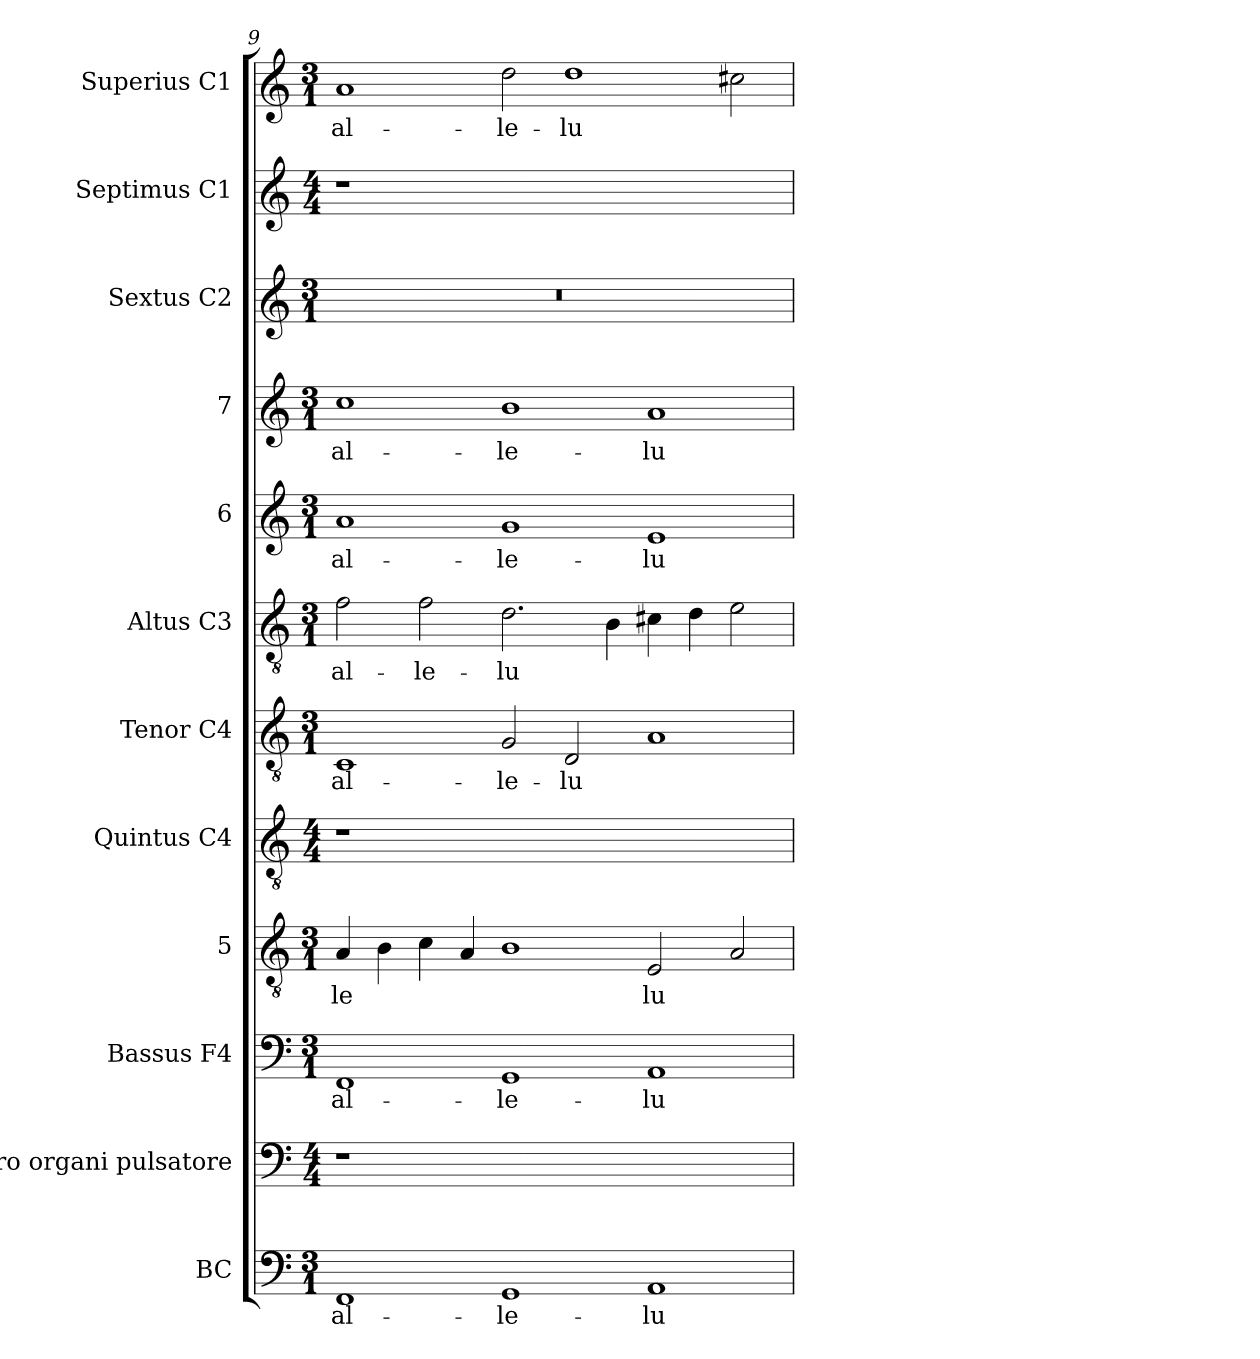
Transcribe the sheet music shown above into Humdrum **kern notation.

**kern	**text	**kern	**kern	**text	**kern	**text	**kern	**kern	**text	**kern	**text	**kern	**text	**kern	**text	**kern	**kern	**kern	**text
*part12	*part12	*part11	*part10	*part10	*part9	*part9	*part8	*part7	*part7	*part6	*part6	*part5	*part5	*part4	*part4	*part3	*part2	*part1	*part1
*staff12	*staff12	*staff11	*staff10	*staff10	*staff9	*staff9	*staff8	*staff7	*staff7	*staff6	*staff6	*staff5	*staff5	*staff4	*staff4	*staff3	*staff2	*staff1	*staff1
*I"BC	*	*I"pro organi  pulsatore	*I"Bassus  F4	*	*I"5	*	*I"Quintus  C4	*I"Tenor  C4	*	*I"Altus  C3	*	*I"6	*	*I"7	*	*I"Sextus  C2	*I"Septimus  C1	*I"Superius  C1	*
*I'BC	*	*	*I'B	*	*	*	*	*I'T	*	*I'A	*	*	*	*	*	*I'S	*	*I'S	*
!!LO:PB:g=z
*clefF4	*	*clefF4	*clefF4	*	*clefGv2	*	*clefGv2	*clefGv2	*	*clefGv2	*	*clefG2	*	*clefG2	*	*clefG2	*clefG2	*clefG2	*
*k[]	*	*k[]	*k[]	*	*k[]	*	*k[]	*k[]	*	*k[]	*	*k[]	*	*k[]	*	*k[]	*k[]	*k[]	*
*C:	*	*C:	*C:	*	*C:	*	*C:	*C:	*	*C:	*	*C:	*	*C:	*	*C:	*C:	*C:	*
*M3/1	*	*M4/4	*M3/1	*	*M3/1	*	*M4/4	*M3/1	*	*M3/1	*	*M3/1	*	*M3/1	*	*M3/1	*M4/4	*M3/1	*
=9	=9	=9	=9	=9	=9	=9	=9	=9	=9	=9	=9	=9	=9	=9	=9	=9	=9	=9	=9
!	!LO:LY:a:cj	!	!	!LO:LY:b:cj	!	!LO:LY:b:cj	!	!	!LO:LY:b:cj	!	!LO:LY:b:cj	!	!LO:LY:b:cj	!	!LO:LY:b:cj	!	!	!	!LO:LY:b:cj
1FF	al-	1r	1FF	al-	4A/	-le-	1r	1C	al-	2f\	al-	1a	al-	1cc	al-	0.r	1r	1a	al-
!	!	!	!	!	!	!LO:LY:b:cj	!	!	!	!	!	!	!	!	!	!	!	!	!
.	.	.	.	.	4B\	--	.	.	.	.	.	.	.	.	.	.	.	.	.
!	!	!	!	!	!	!LO:LY:b:cj	!	!	!	!	!LO:LY:b:cj	!	!	!	!	!	!	!	!
.	.	.	.	.	4c\	--	.	.	.	2f\	-le-	.	.	.	.	.	.	.	.
!	!	!	!	!	!	!LO:LY:b:cj	!	!	!	!	!	!	!	!	!	!	!	!	!
.	.	.	.	.	4A/	--	.	.	.	.	.	.	.	.	.	.	.	.	.
!	!LO:LY:a:cj	!	!	!LO:LY:b:cj	!	!LO:LY:b:cj	!	!	!LO:LY:b:cj	!	!LO:LY:b:cj	!	!LO:LY:b:cj	!	!LO:LY:b:cj	!	!	!	!LO:LY:b:cj
1GG	-le-	0ryy	1GG	-le-	1B	--	0ryy	2G/	-le-	2.d\	-lu-	1g	-le-	1b	-le-	.	0ryy	2dd\	-le-
!	!	!	!	!	!	!	!	!	!LO:LY:b:cj	!	!	!	!	!	!	!	!	!	!LO:LY:b:cj
.	.	.	.	.	.	.	.	2D/	-lu-	.	.	.	.	.	.	.	.	1dd	-lu-
!	!	!	!	!	!	!	!	!	!	!	!LO:LY:b:cj	!	!	!	!	!	!	!	!
.	.	.	.	.	.	.	.	.	.	4B\	--	.	.	.	.	.	.	.	.
!	!LO:LY:a:cj	!	!	!LO:LY:b:cj	!	!LO:LY:b:cj	!	!	!LO:LY:b:cj	!	!LO:LY:b:cj	!	!LO:LY:b:cj	!	!LO:LY:b:cj	!	!	!	!
1AA	-lu-	.	1AA	-lu-	2E/	-lu-	.	1A	--	4c#X\	--	1e	-lu-	1a	-lu-	.	.	.	.
!	!	!	!	!	!	!	!	!	!	!	!LO:LY:b:cj	!	!	!	!	!	!	!	!
.	.	.	.	.	.	.	.	.	.	4d\	--	.	.	.	.	.	.	.	.
!	!	!	!	!	!	!LO:LY:b:cj	!	!	!	!	!LO:LY:b:cj	!	!	!	!	!	!	!	!LO:LY:b:cj
.	.	.	.	.	2A/	--	.	.	.	2e\	--	.	.	.	.	.	.	2cc#X\	--
=	=	=	=	=	=	=	=	=	=	=	=	=	=	=	=	=	=	=	=
*-	*-	*-	*-	*-	*-	*-	*-	*-	*-	*-	*-	*-	*-	*-	*-	*-	*-	*-	*-
